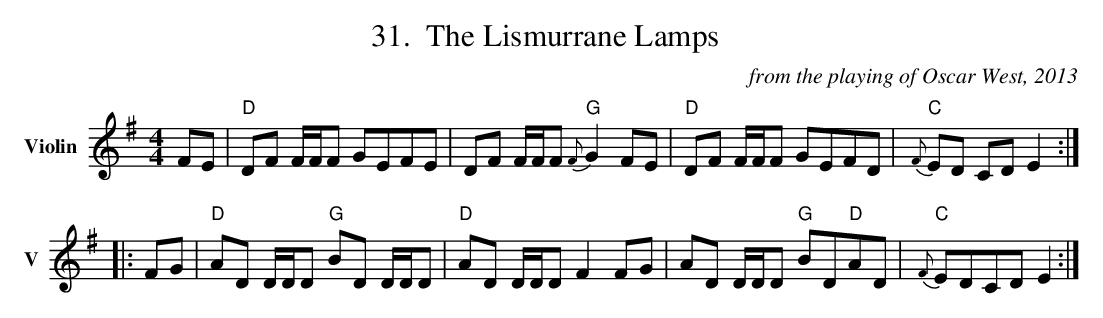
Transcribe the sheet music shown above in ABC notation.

X:1
T:Lismurrane Lamps, The
C:from the playing of Oscar West, 2013
M:4/4
L:1/8
%%score 1 | 2
K:Dmix
V:1 name=Violin sname=V
FE|"D"DF F/F/F GEFE|DF F/F/F "G"{F}G2 FE|"D"DF F/F/F GEFD|"C"{F}ED CD E2:|!
|:FG|"D"AD D/D/D "G"BD D/D/D|"D"AD D/D/D F2FG|AD D/D/D "G"BD"D"AD|"C"{F}EDCDE2:|
V:C clef=bass middle=D name=Cello sname=C
A,C|D2A,F,D,2F,A,|D2F,A,G,2B,C|D2A,F,D,2F,A,|C2G,2C2:|
|:A,C|D2DDD2DD|D2DDD2DD|DA, F,A,G,2A,2|C2G,2C2:|
